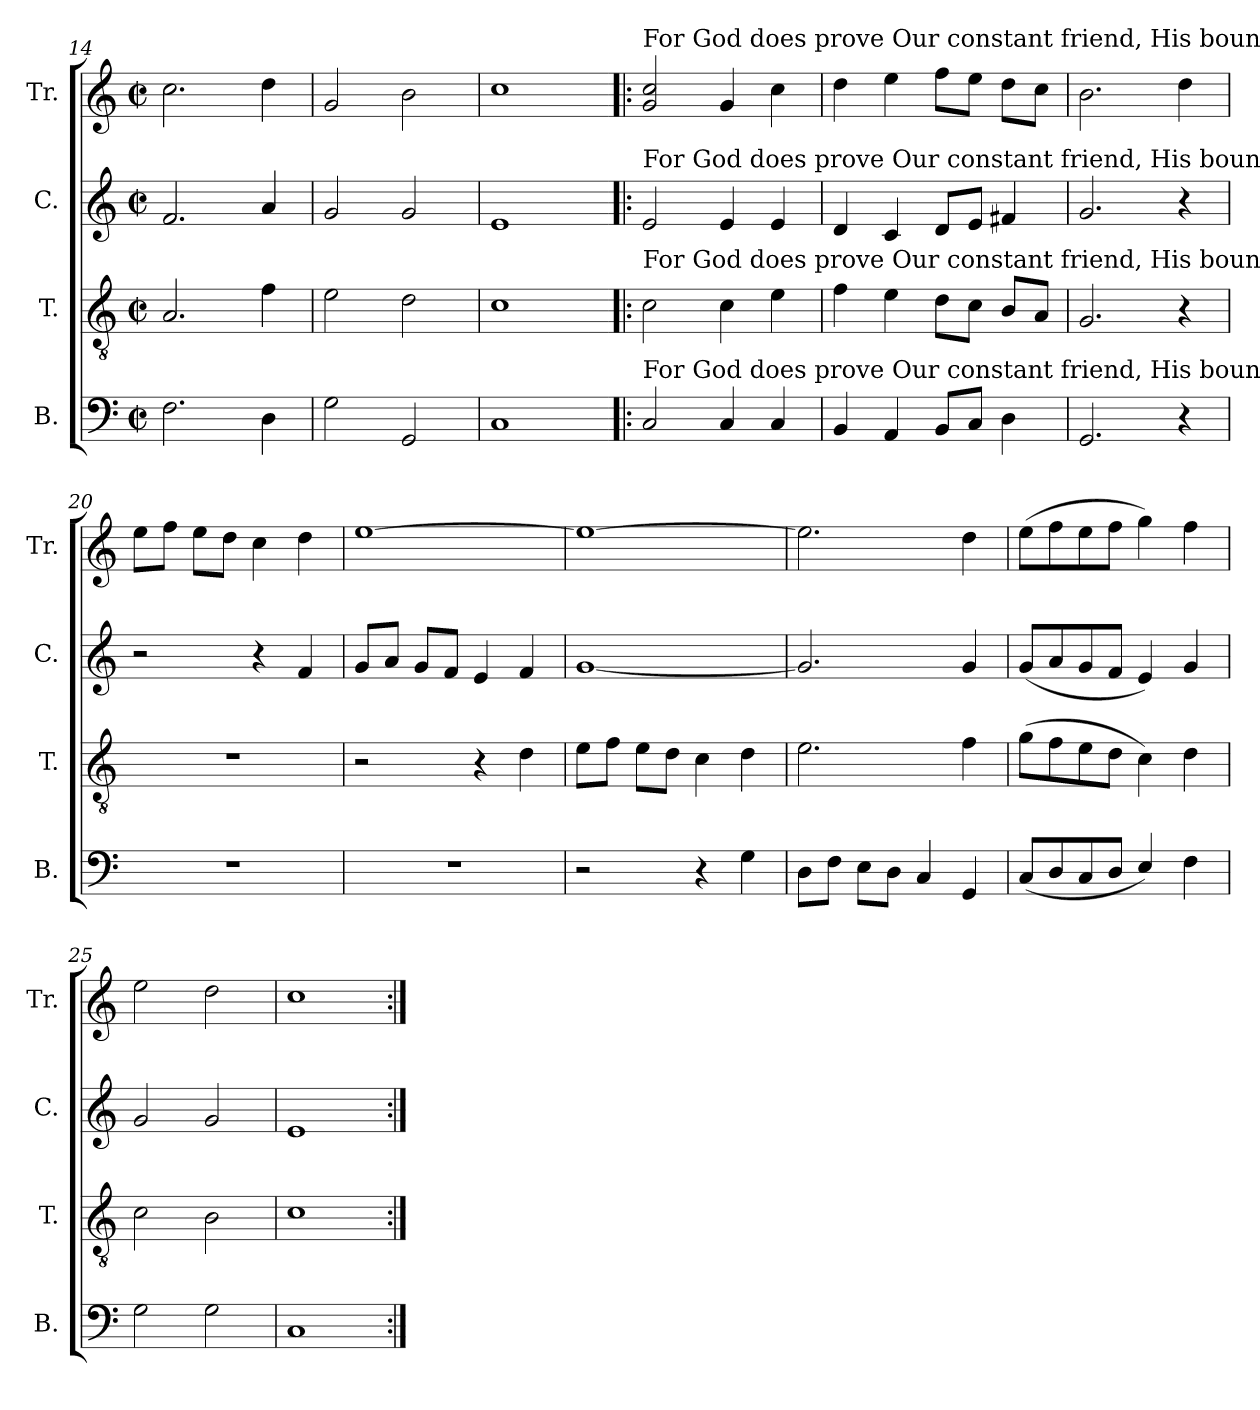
**kern	**kern	**kern	**kern
*part4	*part3	*part2	*part1
*staff4	*staff3	*staff2	*staff1
*I"B.	*I"T.	*I"C.	*I"Tr.
*I'B.	*I'T.	*I'C.	*I'Tr.
*clefF4	*clefGv2	*clefG2	*clefG2
*k[]	*k[]	*k[]	*k[]
*M2/2	*M2/2	*M2/2	*M2/2
*met(c|)	*met(c|)	*met(c|)	*met(c|)
=14	=14	=14	=14
2.F!\	2.A!/	2.f!/	2.cc!\
4D!\	4f!\	4a!/	4dd!\
=15	=15	=15	=15
2G!\	2e!\	2g!/	2g!/
2GG!/	2d!\	2g!/	2b!\
=16	=16	=16	=16
1C!	1c!	1e!	1cc!
=17!|:	=17!|:	=17!|:	=17!|:
!	!	!	!LO:TX:a:t=For God does prove  Our constant friend,  His boundless love  Shall ne         –         –         –         –         –         –          –         –          ver,    ne      –         –    ver,    ne – ver  end.
!	!	!LO:TX:a:t=For God does prove  Our constant friend,                                        His  boundless  love  Shall ne     –         –         –          –         –        ver,     ne      –         –    ver,    ne – ver   end.	!
!	!LO:TX:a:t=For God does prove  Our constant friend,                                                                              His  boundless  love  Shall ne    –         –      ver,    ne      –         –    ver,    ne – ver   end.	!	!
!LO:TX:a:t=For God does prove  Our constant friend,                                                                                                                     His  boundless   love  Shall ne    –         –     ver,    ne – ver   end.	!	!	!
2C!/	2c!\	2e!/	2g!/ 2cc!/
4C!/	4c!\	4e!/	4g!/
4C!/	4e!\	4e!/	4cc!\
=18	=18	=18	=18
4BB!/	4f!\	4d!/	4dd!\
4AA!/	4e!\	4c!/	4ee!\
8BB!/L	8d!\L	8d!/L	8ff!\L
8C!/J	8c!\J	8e!/J	8ee!\J
4D!\	8B!/L	4f#X!/	8dd!\L
.	8A!/J	.	8cc!\J
=19	=19	=19	=19
2.GG!/	2.G!/	2.g!/	2.b!\
4r	4r	4r	4dd!\
=20	=20	=20	=20
1r	1r	2r	8ee!\L
.	.	.	8ff!\J
.	.	.	8ee!\L
.	.	.	8dd!\J
.	.	4r	4cc!\
.	.	4f!/	4dd!\
=21	=21	=21	=21
1r	2r	8g!/L	[1ee!
.	.	8a!/J	.
.	.	8g!/L	.
.	.	8f!/J	.
.	4r	4e!/	.
.	4d!\	4f!/	.
=22	=22	=22	=22
2r	8e!\L	[1g!	1ee!_
.	8f!\J	.	.
.	8e!\L	.	.
.	8d!\J	.	.
4r	4c!\	.	.
4G!\	4d!\	.	.
=23	=23	=23	=23
8D!\L	2.e!\	2.g!/]	2.ee!\]
8F!\J	.	.	.
8E!\L	.	.	.
8D!\J	.	.	.
4C!/	.	.	.
4GG!/	4f!\	4g!/	4dd!\
=24	=24	=24	=24
(8C!/L	(8g!\L	(8g!/L	(8ee!\L
8D!/	8f!\	8a!/	8ff!\
8C!/	8e!\	8g!/	8ee!\
8D!/J	8d!\J	8f!/J	8ff!\J
4E!/)	4c!\)	4e!/)	4gg!\)
4F!\	4d!\	4g!/	4ff!\
=25	=25	=25	=25
2G!\	2c!\	2g!/	2ee!\
2G!\	2B!\	2g!/	2dd!\
=26	=26	=26	=26
1C!	1c!	1e!	1cc!
=:|!	=:|!	=:|!	=:|!
*-	*-	*-	*-
